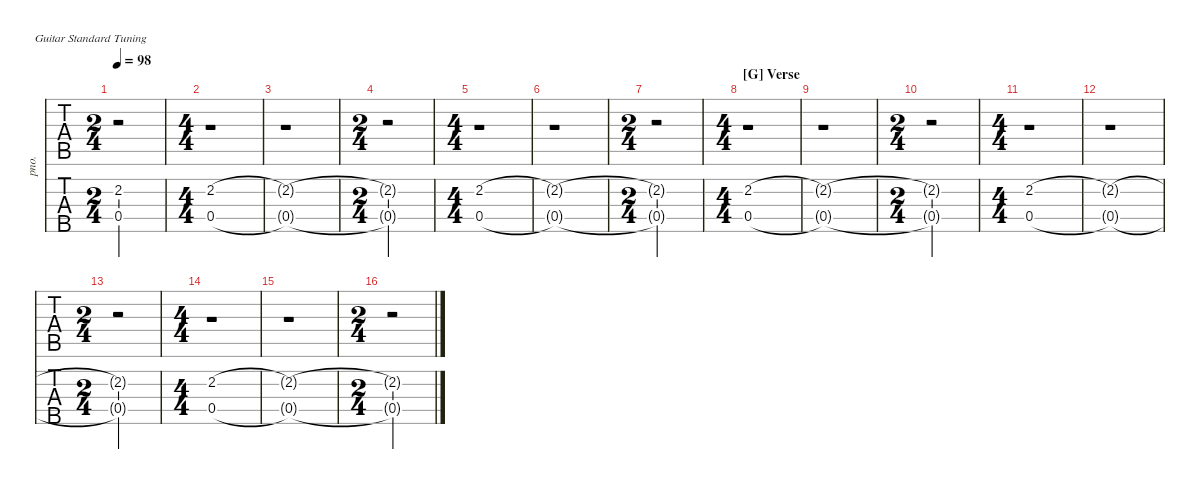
\defaultSystemsLayout 4
\hideDynamics
\bracketExtendMode nobrackets
\otherSystemsTrackNameOrientation horizontal
\track ("Acoustic Piano" "pno.") {instrument acousticgrandpiano}
\staff {tabs}
\tuning (E4 B3 G3 D3 A2 E2)
\ts (2 4)
\beaming (8 2 2)
\tempo 98
\clef g2
\ks eminor
r.2{dy mf} |
\ts (4 4)
\beaming (8 2 2 2 2)
r.1 |
r.1 |
\ts (2 4)
\beaming (8 2 2)
r.2 |
\ts (4 4)
\beaming (8 2 2 2 2)
r.1 |
r.1 |
\ts (2 4)
\beaming (8 2 2)
r.2 |
\ts (4 4)
\beaming (8 2 2 2 2)
\section ("G" "Verse")
r.1 |
r.1 |
\ts (2 4)
\beaming (8 2 2)
r.2 |
\ts (4 4)
\beaming (8 2 2 2 2)
r.1 |
r.1 |
\ts (2 4)
\beaming (8 2 2)
r.2 |
\ts (4 4)
\beaming (8 2 2 2 2)
r.1 |
r.1 |
\ts (2 4)
\beaming (8 2 2)
r.2
\staff {tabs}
\tuning (G2 D2 A1 E1 B0)
\clef f4
\ottava regular
\simile none
\ks eminor
(2.2{t acc forcenatural} 0.4{t acc forcenatural}).2{dy ff} |
(2.2{acc forcenatural} 0.4{acc forcenatural}).1 |
(2.2{t acc forcenatural} 0.4{t acc forcenatural}).1 |
(2.2{t acc forcenatural} 0.4{t acc forcenatural}).2 |
(2.2{acc forcenatural} 0.4{acc forcenatural}).1 |
(2.2{t acc forcenatural} 0.4{t acc forcenatural}).1 |
(2.2{t acc forcenatural} 0.4{t acc forcenatural}).2 |
(2.2{acc forcenatural} 0.4{acc forcenatural}).1 |
(2.2{t acc forcenatural} 0.4{t acc forcenatural}).1 |
(2.2{t acc forcenatural} 0.4{t acc forcenatural}).2 |
(2.2{acc forcenatural} 0.4{acc forcenatural}).1 |
(2.2{t acc forcenatural} 0.4{t acc forcenatural}).1 |
(2.2{t acc forcenatural} 0.4{t acc forcenatural}).2 |
(2.2{acc forcenatural} 0.4{acc forcenatural}).1 |
(2.2{t acc forcenatural} 0.4{t acc forcenatural}).1 |
(2.2{t acc forcenatural} 0.4{t acc forcenatural}).2
